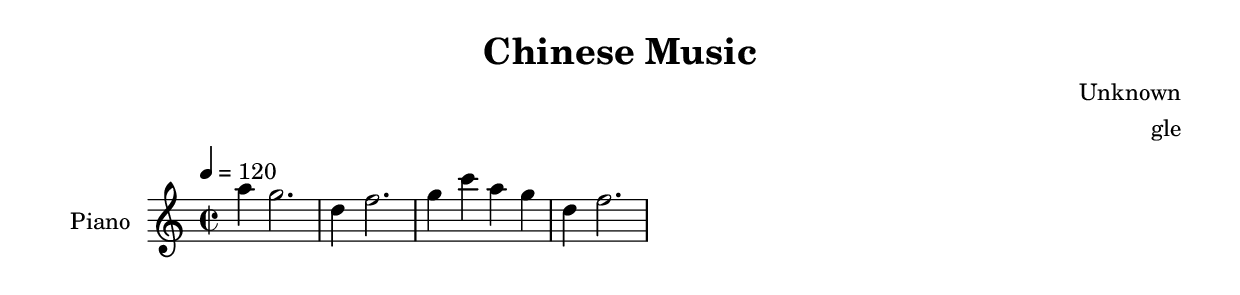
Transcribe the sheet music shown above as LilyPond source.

% Simple Chinese music template

\version "2.18.0"
\header {
  title = "Chinese Music"
  composer = "Unknown"
  arranger = "gle"
}

\new Staff \with {
  instrumentName = Piano
} {
  \tempo 4 = 120
  \clef "treble"
  \key a \minor
  \time 2/2
  a''4 g''2. | d''4 f''2. |
  g''4 c'''4 a''4 g''4 | d''4 f''2. |
  
}